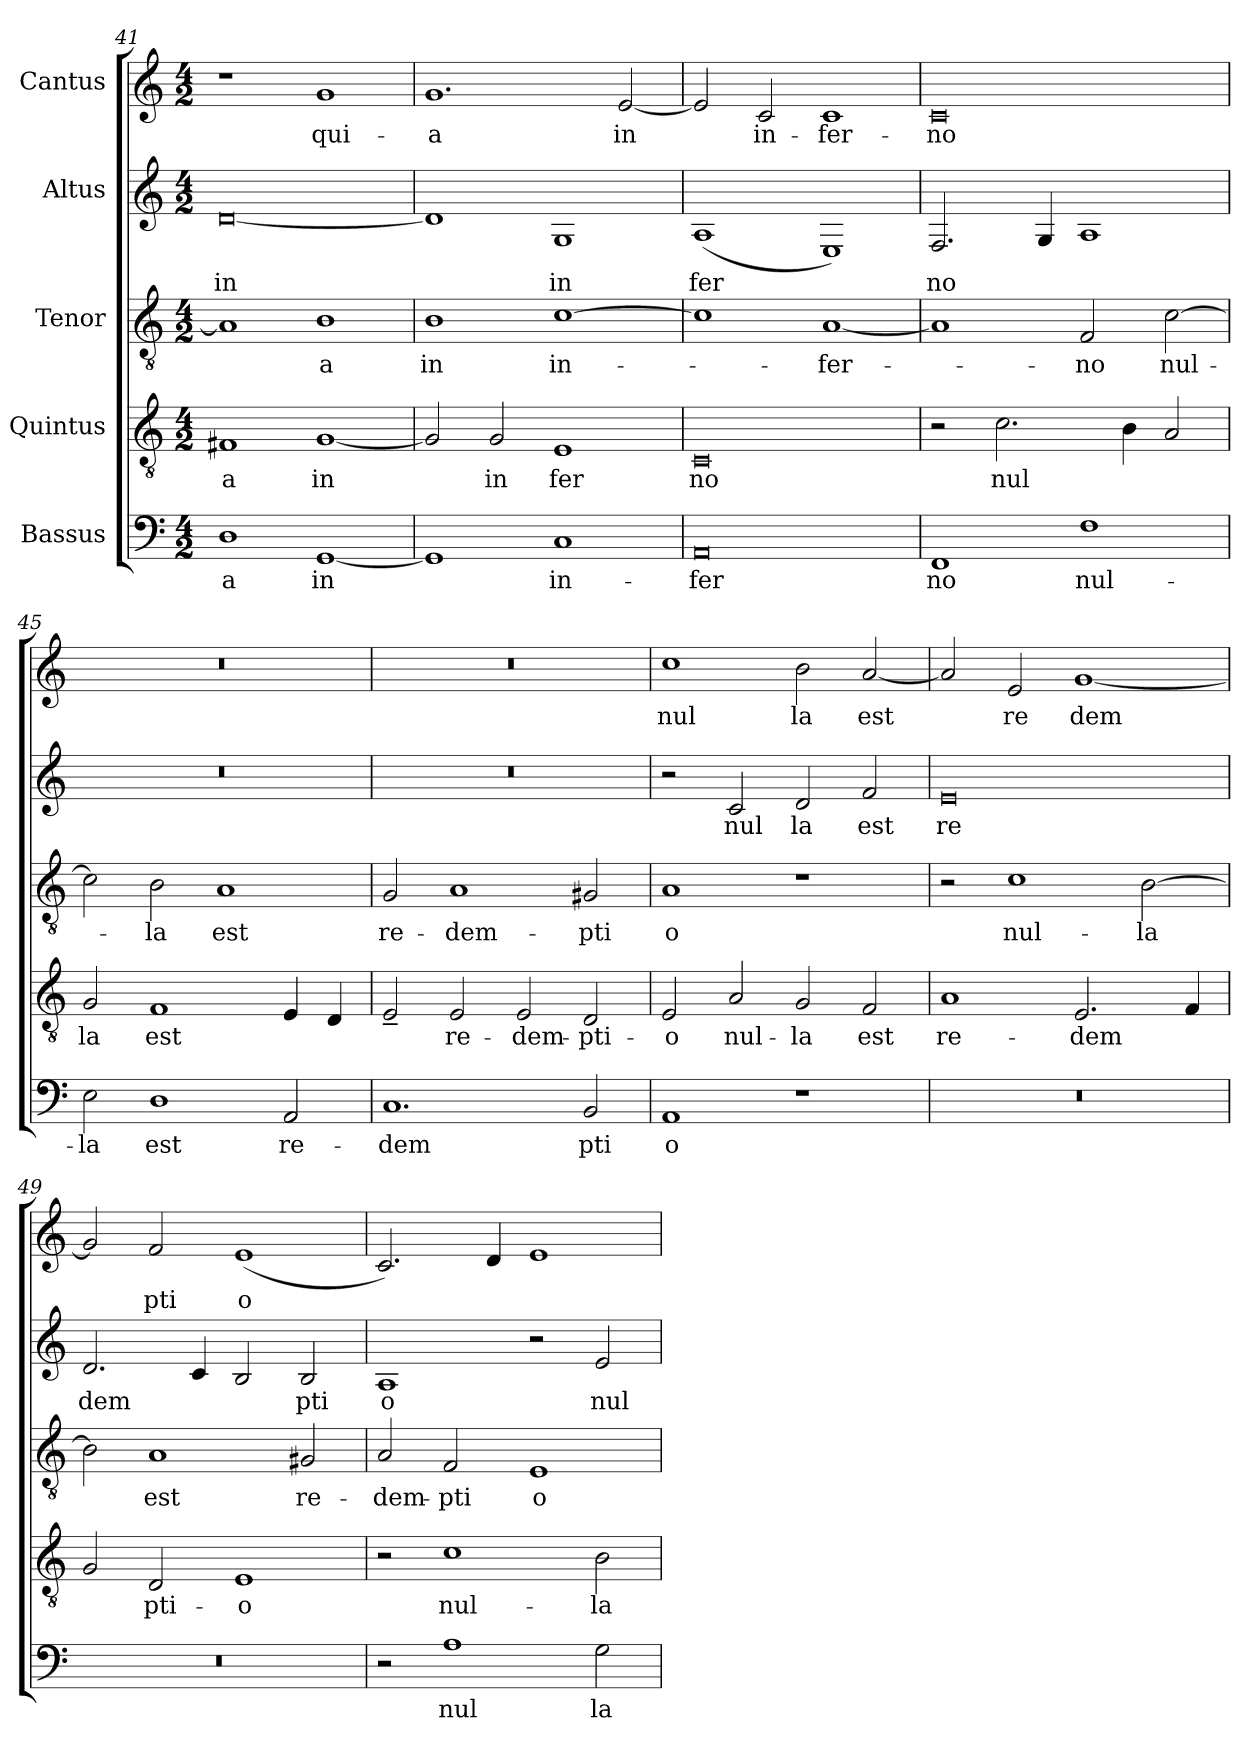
**kern	**text	**kern	**text	**kern	**text	**kern	**text	**kern	**text
*part5	*part5	*part4	*part4	*part3	*part3	*part2	*part2	*part1	*part1
*staff5	*staff5	*staff4	*staff4	*staff3	*staff3	*staff2	*staff2	*staff1	*staff1
*I"Bassus	*	*I"Quintus	*	*I"Tenor	*	*I"Altus	*	*I"Cantus	*
*clefF4	*	*clefGv2	*	*clefGv2	*	*clefG2	*	*clefG2	*
*M4/2	*	*M4/2	*	*M4/2	*	*M4/2	*	*M4/2	*
=41	=41	=41	=41	=41	=41	=41	=41	=41	=41
!	!LO:LY:b:cj	!	!LO:LY:b:cj	!	!	!	!LO:LY:b:cj	!	!
1D	-a	1F#X	a	1A]	.	[<0d	in	1r	.
!	!LO:LY:b:cj	!	!LO:LY:b:cj	!	!LO:LY:b:cj	!	!	!	!LO:LY:b:cj
[<1GG	in	[<1G	in	1B	-a	.	.	1g	qui-
=42	=42	=42	=42	=42	=42	=42	=42	=42	=42
!	!	!	!	!	!LO:LY:b:cj	!	!	!	!LO:LY:b:cj
1GG]	.	2G/]	.	1B	in	1d]	.	1.g	-a
!	!	!	!LO:LY:b:cj	!	!	!	!	!	!
.	.	2G/	in	.	.	.	.	.	.
!	!LO:LY:b:cj	!	!LO:LY:b:cj	!	!LO:LY:b:cj	!	!LO:LY:b:cj	!	!
1C	in-	1E	fer	[>1c	in-	1G	in	.	.
!	!	!	!	!	!	!	!	!	!LO:LY:b:cj
.	.	.	.	.	.	.	.	[<2e/	in
=43	=43	=43	=43	=43	=43	=43	=43	=43	=43
!	!LO:LY:b:cj	!	!LO:LY:b:cj	!	!	!	!LO:LY:b:cj	!	!
0AA	-fer	0C	no	1c]	.	(<1A	fer	2e/]	.
!	!	!	!	!	!	!	!	!	!LO:LY:b:cj
.	.	.	.	.	.	.	.	2c/	in-
!	!	!	!	!	!LO:LY:b:cj	!	!	!	!LO:LY:b:cj
.	.	.	.	[<1A	-fer-	1E)	.	1c	-fer-
=44	=44	=44	=44	=44	=44	=44	=44	=44	=44
!	!LO:LY:b:cj	!	!	!	!	!	!LO:LY:b:cj	!	!LO:LY:b:cj
1FF	no	2r	.	1A]	.	2.F/	no	0c	-no
!	!	!	!LO:LY:b	!	!	!	!	!	!
.	.	2.c\	nul	.	.	.	.	.	.
.	.	.	.	.	.	4G/	.	.	.
!	!LO:LY:b:cj	!	!	!	!LO:LY:b:cj	!	!	!	!
1F	nul-	.	.	2F/	-no	1A	.	.	.
.	.	4B\	.	.	.	.	.	.	.
!	!	!	!	!	!LO:LY:b	!	!	!	!
.	.	2A/	.	[>2c\	nul-	.	.	.	.
=45	=45	=45	=45	=45	=45	=45	=45	=45	=45
!	!LO:LY:b:cj	!	!LO:LY:b:cj	!	!	!	!	!	!
2E\	-la	2G/	la	2c\]	.	0r	.	0r	.
!	!LO:LY:b:cj	!	!LO:LY:b:cj	!	!LO:LY:b:cj	!	!	!	!
1D	est	1F	est	2B\	-la	.	.	.	.
!	!	!	!	!	!LO:LY:b:cj	!	!	!	!
.	.	.	.	1A	est	.	.	.	.
!	!LO:LY:b:cj	!	!	!	!	!	!	!	!
2AA/	re-	4E/	.	.	.	.	.	.	.
.	.	4D/	.	.	.	.	.	.	.
!!LO:LB:g=z
=46	=46	=46	=46	=46	=46	=46	=46	=46	=46
!	!LO:LY:b:cj	!	!	!	!LO:LY:b:cj	!	!	!	!
1.C	-dem	2E~</	.	2G/	re-	0r	.	0r	.
!	!	!	!LO:LY:b:cj	!	!LO:LY:b:cj	!	!	!	!
.	.	2E/	re-	1A	-dem-	.	.	.	.
!	!	!	!LO:LY:b:cj	!	!	!	!	!	!
.	.	2E/	-dem-	.	.	.	.	.	.
!	!LO:LY:b:cj	!	!LO:LY:b:cj	!	!LO:LY:b:cj	!	!	!	!
2BB/	pti	2D/	-pti-	2G#/	-pti	.	.	.	.
=47	=47	=47	=47	=47	=47	=47	=47	=47	=47
!	!LO:LY:b:cj	!	!LO:LY:b:cj	!	!LO:LY:b:cj	!	!	!	!LO:LY:b:cj
1AA	o	2E/	-o	1A	o	2r	.	1cc	nul
!	!	!	!LO:LY:b:cj	!	!	!	!LO:LY:b:cj	!	!
.	.	2A/	nul-	.	.	2c/	nul	.	.
!	!	!	!LO:LY:b:cj	!	!	!	!LO:LY:b:cj	!	!LO:LY:b:cj
1r	.	2G/	-la	1r	.	2d/	la	2b\	la
!	!	!	!LO:LY:b:cj	!	!	!	!LO:LY:b:cj	!	!LO:LY:b:cj
.	.	2F/	est	.	.	2f/	est	[<2a/	est
=48	=48	=48	=48	=48	=48	=48	=48	=48	=48
!	!	!	!LO:LY:b:cj	!	!	!	!LO:LY:b:cj	!	!
0r	.	1A	re-	2r	.	0e	re	2a/]	.
!	!	!	!	!	!LO:LY:b:cj	!	!	!	!LO:LY:b:cj
.	.	.	.	1c	nul-	.	.	2e/	re
!	!	!	!LO:LY:b	!	!	!	!	!	!LO:LY:b
.	.	2.E/	-dem	.	.	.	.	[<1g	dem
!	!	!	!	!	!LO:LY:b:cj	!	!	!	!
.	.	.	.	[>2B\	-la	.	.	.	.
.	.	4F/	.	.	.	.	.	.	.
=49	=49	=49	=49	=49	=49	=49	=49	=49	=49
!	!	!	!	!	!	!	!LO:LY:b	!	!
0r	.	2G/	.	2B\]	.	2.d/	dem	2g/]	.
!	!	!	!LO:LY:b:cj	!	!LO:LY:b:cj	!	!	!	!LO:LY:b:cj
.	.	2D/	pti-	1A	est	.	.	2f/	pti
.	.	.	.	.	.	4c/	.	.	.
!	!	!	!LO:LY:b:cj	!	!	!	!	!	!LO:LY:b:rj
.	.	1E	-o	.	.	2B/	.	(<1e	o
!	!	!	!	!	!LO:LY:b:cj	!	!LO:LY:b:cj	!	!
.	.	.	.	2G#/	re-	2B/	pti	.	.
=50	=50	=50	=50	=50	=50	=50	=50	=50	=50
!	!	!	!	!	!LO:LY:b:cj	!	!LO:LY:b:cj	!	!
2r	.	2r	.	2A/	-dem-	1A	o	2.c/)	.
!	!LO:LY:b:cj	!	!LO:LY:b:cj	!	!LO:LY:b:cj	!	!	!	!
1A	nul	1c	nul-	2F/	-pti	.	.	.	.
.	.	.	.	.	.	.	.	4d/	.
!	!	!	!	!	!LO:LY:b:cj	!	!	!	!
.	.	.	.	1E	o	2r	.	1e	.
!	!LO:LY:b:cj	!	!LO:LY:b:cj	!	!	!	!LO:LY:b:cj	!	!
2G\	la	2B\	-la	.	.	2e/	nul	.	.
=	=	=	=	=	=	=	=	=	=
*-	*-	*-	*-	*-	*-	*-	*-	*-	*-
